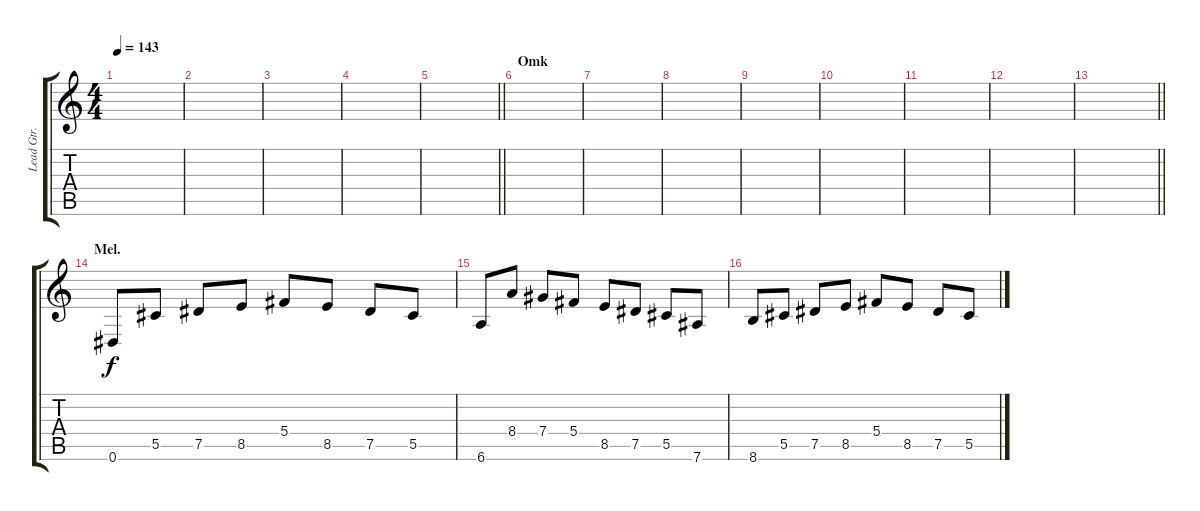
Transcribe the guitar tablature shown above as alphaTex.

\track ("Lead Gtr." "Lead Gtr.") {instrument distortionguitar}
\staff {score tabs}
\tuning (Eb4 Bb3 Gb3 Db3 Ab2 Eb2) {hide}
\ts (4 4)
\tempo 143
\clef g2
\ks c
|
|
|
|
\barLineRight lightlight
|
\section ("" "Omk")
|
|
|
|
|
|
|
\barLineRight lightlight
|
\section ("" "Mel.")
0.6.8 5.5.8 7.5.8 8.5.8 5.4.8 8.5.8 7.5.8 5.5.8 |
6.6.8 8.4.8 7.4.8 5.4.8 8.5.8 7.5.8 5.5.8 7.6.8 |
8.6.8 5.5.8 7.5.8 8.5.8 5.4.8 8.5.8 7.5.8 5.5.8
